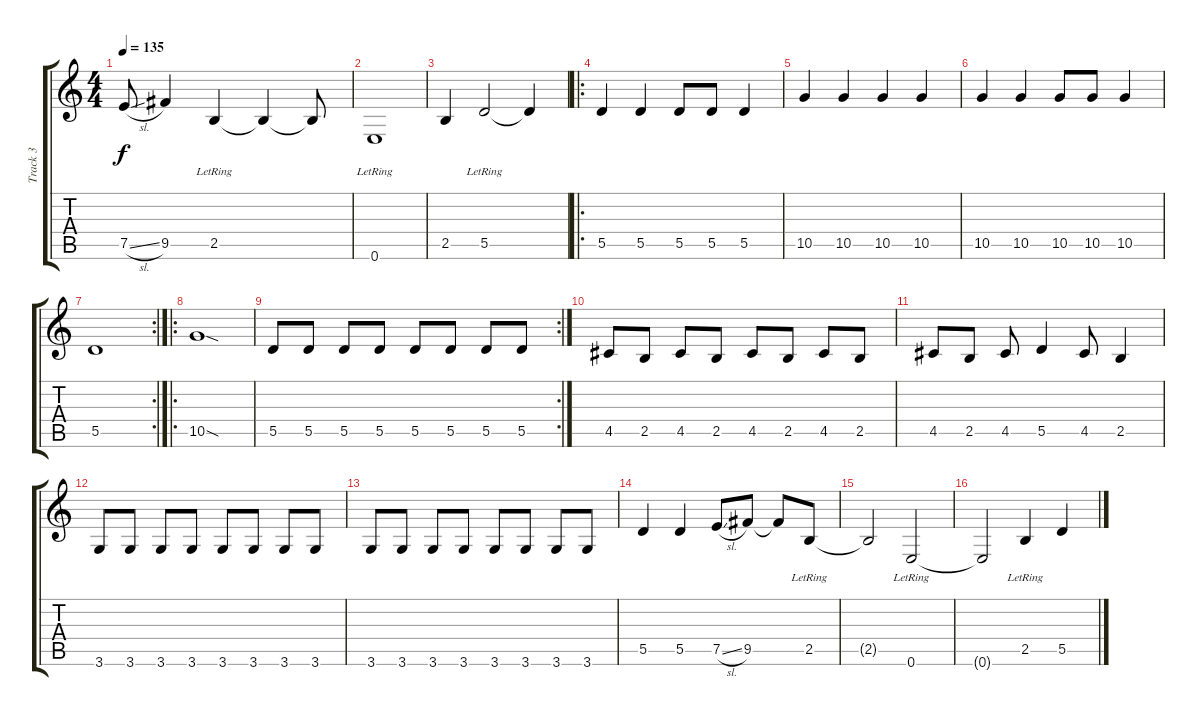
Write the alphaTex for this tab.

\track ("Track 3" "Track 3") {instrument electricbassfinger}
\staff {score tabs}
\tuning (E4 B3 G3 D3 A2 E2) {hide}
\ts (4 4)
\tempo 135
\clef g2
\ks c
7.5{sl}.8{dy f} 9.5.4 2.5{lr}.4 2.5{t}.4 2.5{t}.8 |
0.6{lr}.1 |
2.5.4 5.5{lr}.2 5.5{t}.4 |
\ro
5.5.4 5.5.4 5.5.8 5.5.8 5.5.4 |
10.5.4 10.5.4 10.5.4 10.5.4 |
10.5.4 10.5.4 10.5.8 10.5.8 10.5.4 |
\rc 2
5.5.1 |
\ro
10.5{sod}.1 |
\rc 2
5.5.8 5.5.8 5.5.8 5.5.8 5.5.8 5.5.8 5.5.8 5.5.8 |
4.5.8 2.5.8 4.5.8 2.5.8 4.5.8 2.5.8 4.5.8 2.5.8 |
4.5.8 2.5.8 4.5.8 5.5.4 4.5.8 2.5.4 |
3.6.8 3.6.8 3.6.8 3.6.8 3.6.8 3.6.8 3.6.8 3.6.8 |
3.6.8 3.6.8 3.6.8 3.6.8 3.6.8 3.6.8 3.6.8 3.6.8 |
5.5.4 5.5.4 7.5{sl}.8 9.5.8 9.5{t}.8 2.5{lr}.8 |
2.5{t}.2 0.6{lr}.2 |
0.6{t}.2 2.5{lr}.4 5.5.4
